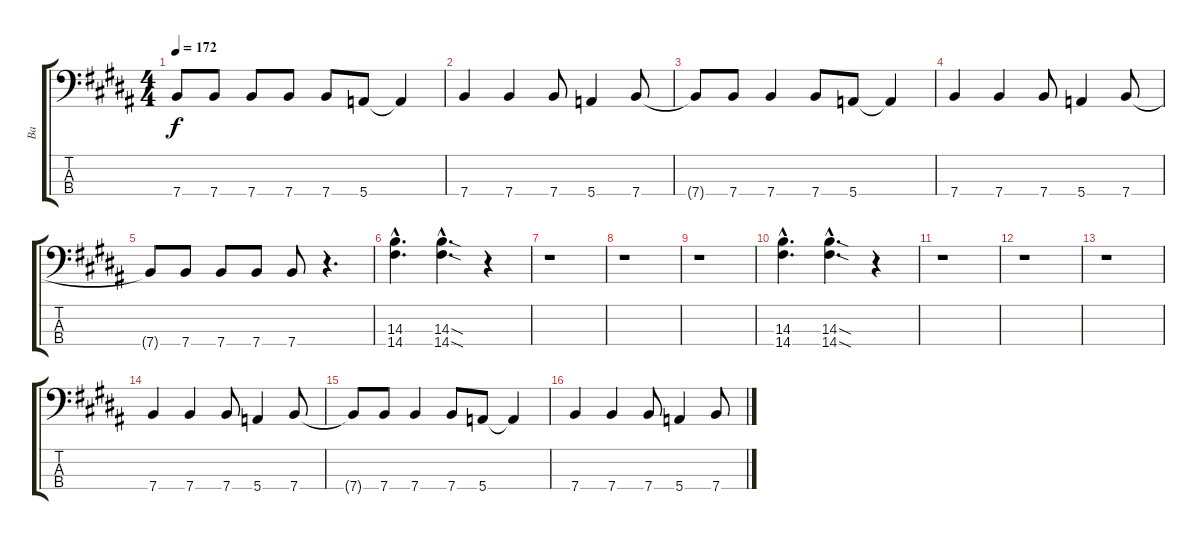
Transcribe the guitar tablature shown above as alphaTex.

\track ("Ba" "Ba") {instrument electricbassfinger}
\staff {score tabs}
\tuning (G2 D2 A1 E1) {hide}
\ts (4 4)
\tempo 172
\clef f4
\ks b
7.4{t}.8{dy f} 7.4.8 7.4.8 7.4.8 7.4.8 5.4.8 5.4{t}.4 |
7.4.4 7.4.4 7.4.8 5.4.4 7.4.8 |
7.4{t}.8 7.4.8 7.4.4 7.4.8 5.4.8 5.4{t}.4 |
7.4.4 7.4.4 7.4.8 5.4.4 7.4.8 |
7.4{t}.8 7.4.8 7.4.8 7.4.8 7.4.8 r.4{d} |
(14.3{hac} 14.4{hac}).4{d} (14.3{sod hac} 14.4{sod hac}).4{d} r.4 |
r.1 |
r.1 |
r.1 |
(14.3{hac} 14.4{hac}).4{d} (14.3{sod hac} 14.4{sod hac}).4{d} r.4 |
r.1 |
r.1 |
r.1 |
7.4.4 7.4.4 7.4.8 5.4.4 7.4.8 |
7.4{t}.8 7.4.8 7.4.4 7.4.8 5.4.8 5.4{t}.4 |
7.4.4 7.4.4 7.4.8 5.4.4 7.4.8
